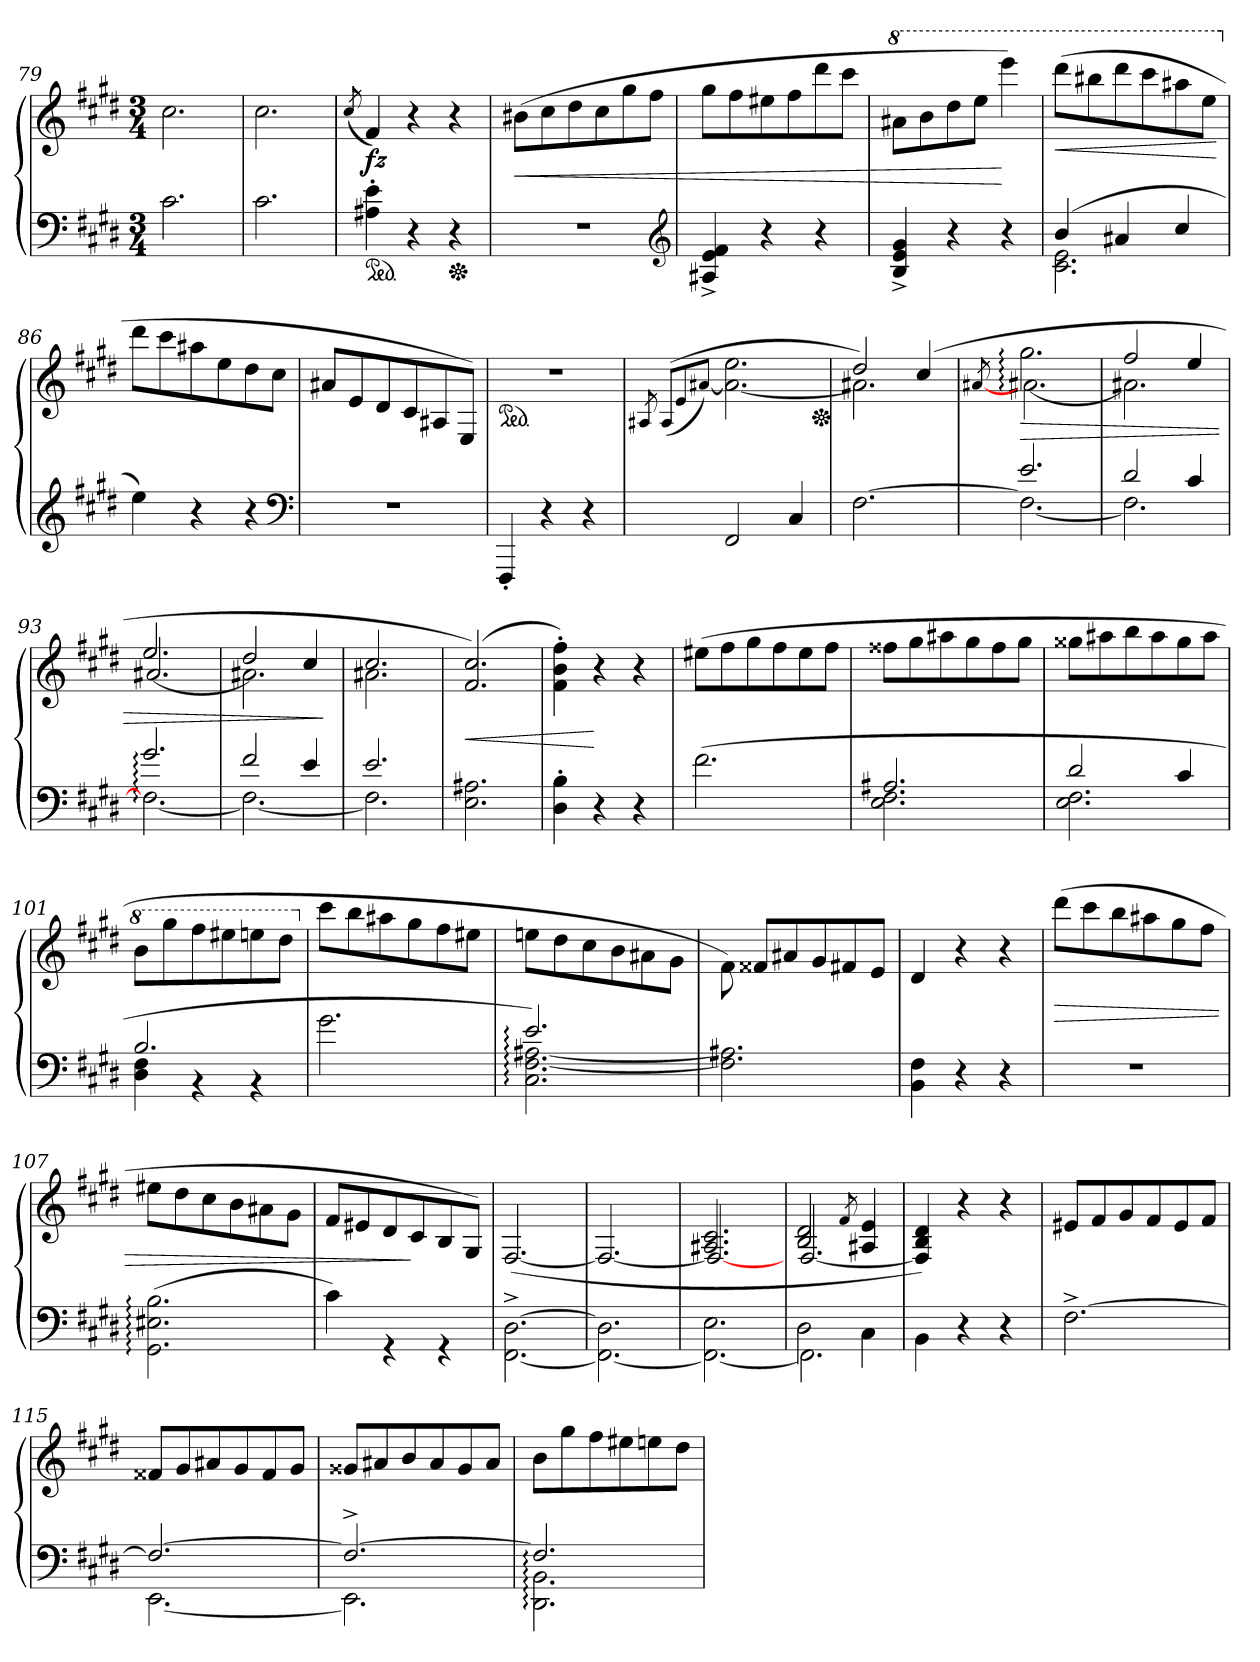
**kern	**kern	**dynam
*part1	*part1	*part1
*staff2	*staff1	*staff1/2
*clefF4	*clefG2	*
*k[f#c#g#d#]	*k[f#c#g#d#]	*
*M3/4	*M3/4	*
=79	=79	=79
2.c#	2.cc#	.
=80	=80	=80
2.c#	2.cc#	.
=81	=81	=81
.	(8qcc#/	.
*ped	*	*
4A#X'> 4e'>	4f#)	fz
4r	4r	.
*Xped	*	*
4r	4r	.
=82	=82	=82
2.rF	(>8b#XL	<
.	8cc#	.
.	8dd#	.
.	8cc#	.
.	8gg#	.
.	8ff#J	.
*clefG2	*	*
=83	=83	=83
4A#X^> 4e^> 4f#^>	8gg#L	.
.	8ff#	.
4r	8ee#X	.
.	8ff#	.
4r	8ddd#	.
.	8ccc#J	.
=84	=84	=84
*	*8va	*
4B^> 4e^> 4g#^>	8aa#XL	.
.	8bb	.
4r	8ddd#	.
.	8eeeJ	.
4r	4eeee)	[
=85	=85	=85
*^	*	*
!	!	!	!LO:HP:n=1:b
(4b	2.c# 2.e	(>8dddd#L	> <
.	.	8bbb#X	.
4a#X	.	8dddd#	.
.	.	8cccc#	.
4cc#	.	8aaa#X	.
.	.	8eeeJ	.
*v	*v	*	*
.	.	[
=86	=86	=86
*	*X8va	*
4ee\)	8ddd#L	.
.	8ccc#	.
4r	8aa#X	.
.	8ee	.
4r	8dd#	.
.	8cc#J	.
*clefF4	*	*
=87	=87	=87
2.rF	8a#XL	.
.	8e	.
.	8d#	.
.	8c#	.
.	8A#X	.
.	8E/J)	]
=88	=88	=88
*	*ped	*
4FFF#'<	2.rdd	.
4r	.	.
4r	.	.
=89	=89	=89
.	8qA#X/	.
.	(<(>8qqA#/L	.
.	8qqe/	.
.	[8qqa#X/J)	.
2FF#	2.a#_\ 2.ee\	.
4C#	.	.
*	*Xped	*
=90	=90	=90
*	*^	*
[<2.F#	2dd#)	2.a#X]	.
.	(>4cc#	.	.
=91	=91	=91	=91
.	[8qa#X/	.	.
*^	*	*	*
2.e/	2.F#_	2.gg#:\	[2.a#:\	>
=92	=92	=92	=92	=92
2d#/	2.F#]	2ff#	2.a#X\]	.
4c#/	.	4ee	.	.
=93	=93	=93	=93	=93
2.g#:/	2.F#:_<	2.ee	[2.a#X/	.
=94	=94	=94	=94	=94
2f#/	2.F#_	2dd#	2.a#X\]	.
4e/	.	4cc#	.	.
*v	*v	*	*	*
*	*v	*v	*
.	.	]
=95	=95	=95
*^	*^	*
2.e/	2.F#\]	2.cc#	2.a#X	.
*v	*v	*	*	*
*	*v	*v	*
=96	=96	=96
2.E 2.A#X	(2.f# 2.cc#)	<
=97	=97	=97
4D#'> 4B'>	4f#'> 4b'> 4ff#'>)	.
4r	4r	[
4r	4r	.
=98	=98	=98
(>2.f#\	(>8ee#XL	.
.	8ff#	.
.	8gg#	.
.	8ff#	.
.	8ee#	.
.	8ff#J	.
=99	=99	=99
*^	*	*
2.A#X	2.E 2.F#	8ff##XL	.
.	.	8gg#	.
.	.	8aa#X	.
.	.	8gg#	.
.	.	8ff##	.
.	.	8gg#J	.
=100	=100	=100	=100
2d#	2.E 2.F#	8gg##XL	.
.	.	8aa#X	.
.	.	8bb	.
.	.	8aa#	.
4c#	.	8gg##	.
.	.	8aa#J	.
=101	=101	=101	=101
*	*	*8va	*
2.B	4D# 4F#	8bbL	.
.	.	8ggg#	.
.	4r	8fff#	.
.	.	8eee#X	.
.	4r	8eeen	.
.	.	8ddd#J	.
*v	*v	*	*
=102	=102	=102
*	*X8va	*
2.g#\	8ccc#L	.
.	8bb	.
.	8aa#X	.
.	8gg#	.
.	8ff#	.
.	8ee#XJ	.
=103	=103	=103
*^	*	*
2.e:)	2.C#: [2.F#: [2.A#X:	8eenL	.
.	.	8dd#	.
.	.	8cc#	.
.	.	8b	.
.	.	8a#X	.
.	.	8g#J	.
*v	*v	*	*
=104	=104	=104
2.F#] 2.A#X]	8f#\)	.
.	8f##XL	.
.	8a#X	.
.	8g#	.
.	8f#X	.
.	8eJ	.
=105	=105	=105
4BB 4F#	4d#	.
4r	4r	.
4r	4r	.
=106	=106	=106
2.rF	(>8ddd#L	>
.	8ccc#	.
.	8bb	.
.	8aa#X	.
.	8gg#	.
.	8ff#J	.
=107	=107	=107
(2.GG#: 2.E#X: 2.B:	8ee#XL	.
.	8dd#	.
.	8cc#	.
.	8b	.
.	8a#X	.
.	8g#J	.
=108	=108	=108
4c#)	8f#L	.
.	8e#X	.
4rGG	8d#	.
.	8c#	]
4rGG	8B/	.
.	8G#/J)	.
=109	=109	=109
[<2.FF#^>\ [2.D#^>\	(>[>2.F#/	.
=110	=110	=110
2.FF#_<\ 2.D#]\	2.F#/_>	.
=111	=111	=111
*	*^	*
2.FF#_\ 2.E\	2.A#X 2.c#	2.F#/_>	.
=112	=112	=112	=112
*^	*	*	*
2D#\	2.FF#]	2B 2d#	[2.F#/	.
.	.	8qf#/	.	.
4C#\	.	4A#X 4e	.	.
*v	*v	*	*	*
*	*v	*v	*
=113	=113	=113
4BB\	4F#]/ 4B/ 4d#/)	.
4r	4r	.
4r	4r	.
=114	=114	=114
[2.F#^>\	8e#XL	.
.	8f#	.
.	8g#	.
.	8f#	.
.	8e#	.
.	8f#J	.
=115	=115	=115
*^	*	*
2.F#_	[2.EE	8f##XL	.
.	.	8g#	.
.	.	8a#X	.
.	.	8g#	.
.	.	8f##	.
.	.	8g#J	.
=116	=116	=116	=116
2.F#^>_	2.EE]	8g##XL	.
.	.	8a#X	.
.	.	8b	.
.	.	8a#	.
.	.	8g##	.
.	.	8a#J	.
=117	=117	=117	=117
2.F#:]	2.DD#: 2.BB:	8bL	.
.	.	8gg#	.
.	.	8ff#	.
.	.	8ee#X	.
.	.	8een	.
.	.	8dd#J	.
*v	*v	*	*
=	=	=
*-	*-	*-
